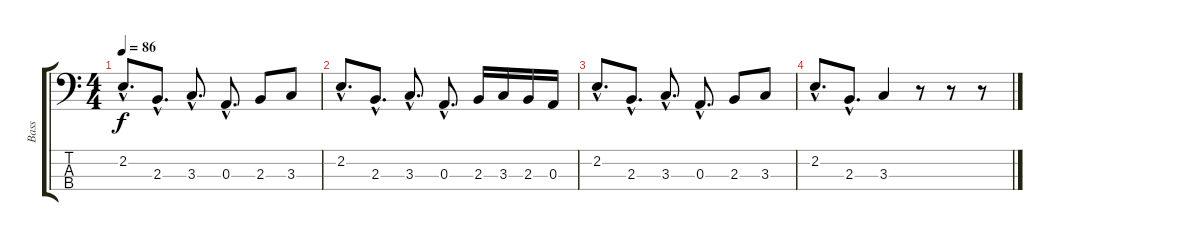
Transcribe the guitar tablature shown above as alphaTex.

\track ("Bass" "Bass") {instrument electricbasspick}
\staff {score tabs}
\tuning (G2 D2 A1 E1) {hide}
\ts (4 4)
\tempo 86
\clef f4
\ks c
2.2{hac}.8{d dy f} 2.3{hac}.8{d} 3.3{hac}.8{d} 0.3{hac}.8{d} 2.3.8 3.3.8 |
2.2{hac}.8{d} 2.3{hac}.8{d} 3.3{hac}.8{d} 0.3{hac}.8{d} 2.3.16 3.3.16 2.3.16 0.3.16 |
2.2{hac}.8{d} 2.3{hac}.8{d} 3.3{hac}.8{d} 0.3{hac}.8{d} 2.3.8 3.3.8 |
2.2{hac}.8{d} 2.3{hac}.8{d} 3.3.4 r.8 r.8 r.8
